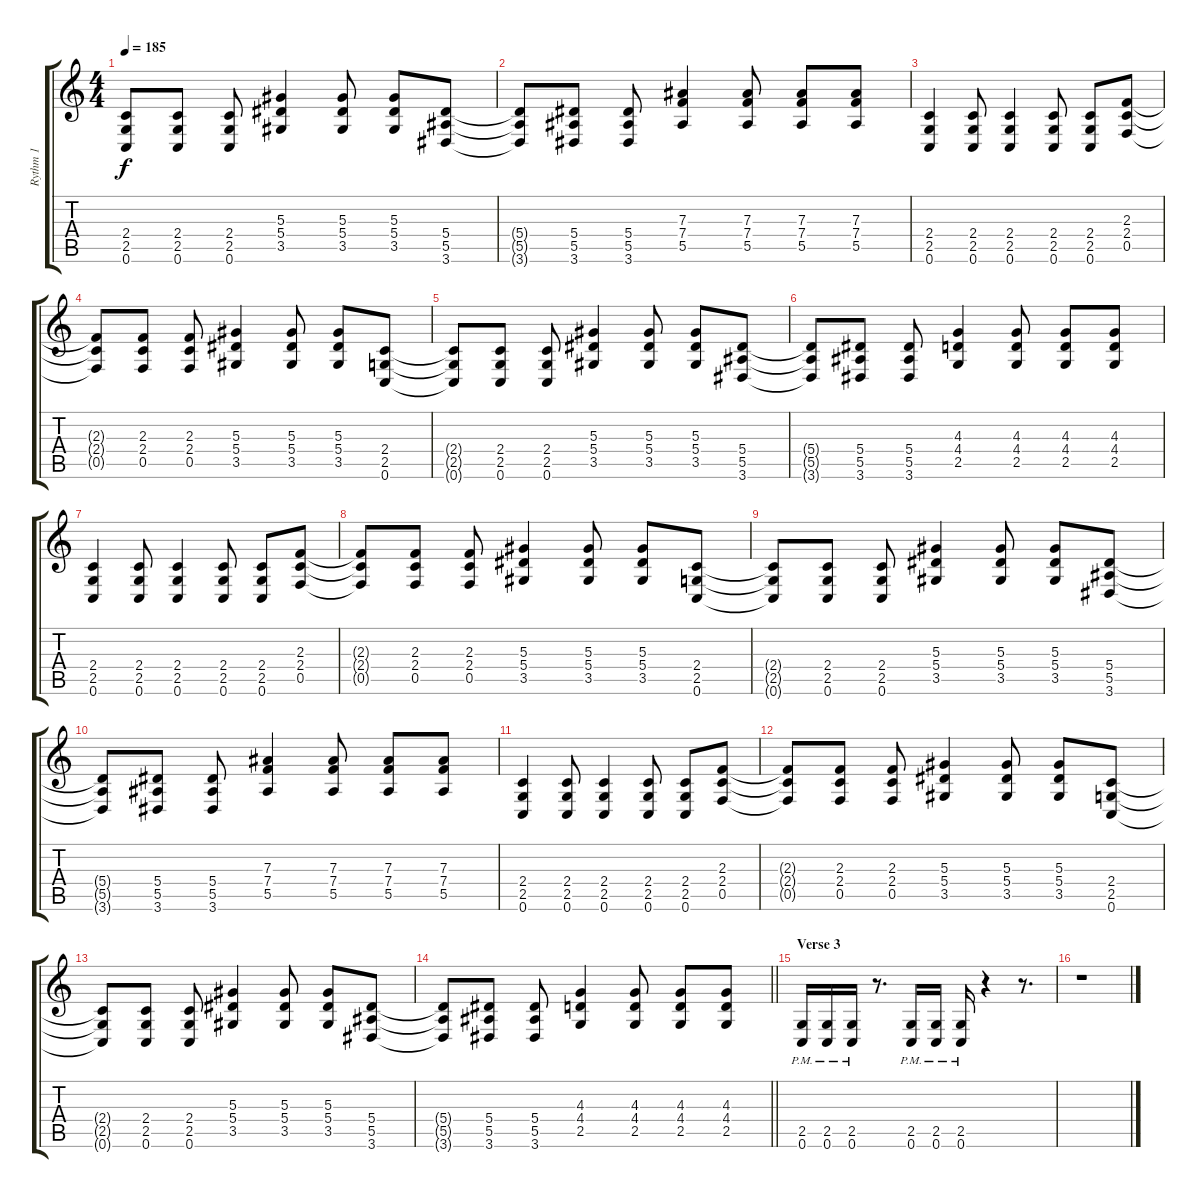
\track ("Rythm 1" "Rythm 1") {instrument distortionguitar}
\staff {score tabs}
\tuning (C4 G3 Eb3 Bb2 F2 C2) {hide}
\ts (4 4)
\tempo 185
\clef g2
\ks c
(2.4{t} 2.5{t} 0.6{t}).8{dy f} (2.4 2.5 0.6).8 (2.4 2.5 0.6).8 (5.3 5.4 3.5).4 (5.3 5.4 3.5).8 (5.3 5.4 3.5).8 (5.4 5.5 3.6).8 |
(5.4{t} 5.5{t} 3.6{t}).8 (5.4 5.5 3.6).8 (5.4 5.5 3.6).8 (7.3 7.4 5.5).4 (7.3 7.4 5.5).8 (7.3 7.4 5.5).8 (7.3 7.4 5.5).8 |
(2.4 2.5 0.6).4 (2.4 2.5 0.6).8 (2.4 2.5 0.6).4 (2.4 2.5 0.6).8 (2.4 2.5 0.6).8 (2.3 2.4 0.5).8 |
(2.3{t} 2.4{t} 0.5{t}).8 (2.3 2.4 0.5).8 (2.3 2.4 0.5).8 (5.3 5.4 3.5).4 (5.3 5.4 3.5).8 (5.3 5.4 3.5).8 (2.4 2.5 0.6).8 |
(2.4{t} 2.5{t} 0.6{t}).8 (2.4 2.5 0.6).8 (2.4 2.5 0.6).8 (5.3 5.4 3.5).4 (5.3 5.4 3.5).8 (5.3 5.4 3.5).8 (5.4 5.5 3.6).8 |
(5.4{t} 5.5{t} 3.6{t}).8 (5.4 5.5 3.6).8 (5.4 5.5 3.6).8 (4.3 4.4 2.5).4 (4.3 4.4 2.5).8 (4.3 4.4 2.5).8 (4.3 4.4 2.5).8 |
(2.4 2.5 0.6).4 (2.4 2.5 0.6).8 (2.4 2.5 0.6).4 (2.4 2.5 0.6).8 (2.4 2.5 0.6).8 (2.3 2.4 0.5).8 |
(2.3{t} 2.4{t} 0.5{t}).8 (2.3 2.4 0.5).8 (2.3 2.4 0.5).8 (5.3 5.4 3.5).4 (5.3 5.4 3.5).8 (5.3 5.4 3.5).8 (2.4 2.5 0.6).8 |
(2.4{t} 2.5{t} 0.6{t}).8 (2.4 2.5 0.6).8 (2.4 2.5 0.6).8 (5.3 5.4 3.5).4 (5.3 5.4 3.5).8 (5.3 5.4 3.5).8 (5.4 5.5 3.6).8 |
(5.4{t} 5.5{t} 3.6{t}).8 (5.4 5.5 3.6).8 (5.4 5.5 3.6).8 (7.3 7.4 5.5).4 (7.3 7.4 5.5).8 (7.3 7.4 5.5).8 (7.3 7.4 5.5).8 |
(2.4 2.5 0.6).4 (2.4 2.5 0.6).8 (2.4 2.5 0.6).4 (2.4 2.5 0.6).8 (2.4 2.5 0.6).8 (2.3 2.4 0.5).8 |
(2.3{t} 2.4{t} 0.5{t}).8 (2.3 2.4 0.5).8 (2.3 2.4 0.5).8 (5.3 5.4 3.5).4 (5.3 5.4 3.5).8 (5.3 5.4 3.5).8 (2.4 2.5 0.6).8 |
(2.4{t} 2.5{t} 0.6{t}).8 (2.4 2.5 0.6).8 (2.4 2.5 0.6).8 (5.3 5.4 3.5).4 (5.3 5.4 3.5).8 (5.3 5.4 3.5).8 (5.4 5.5 3.6).8 |
\barLineRight lightlight
(5.4{t} 5.5{t} 3.6{t}).8 (5.4 5.5 3.6).8 (5.4 5.5 3.6).8 (4.3 4.4 2.5).4 (4.3 4.4 2.5).8 (4.3 4.4 2.5).8 (4.3 4.4 2.5).8 |
\section ("" "Verse 3")
(2.5{pm} 0.6{pm}).16 (2.5{pm} 0.6{pm}).16 (2.5{pm} 0.6{pm}).16 r.8{d} (2.5{pm} 0.6{pm}).16 (2.5{pm} 0.6{pm}).16 (2.5{pm} 0.6{pm}).16 r.4 r.8{d} |
r.1
